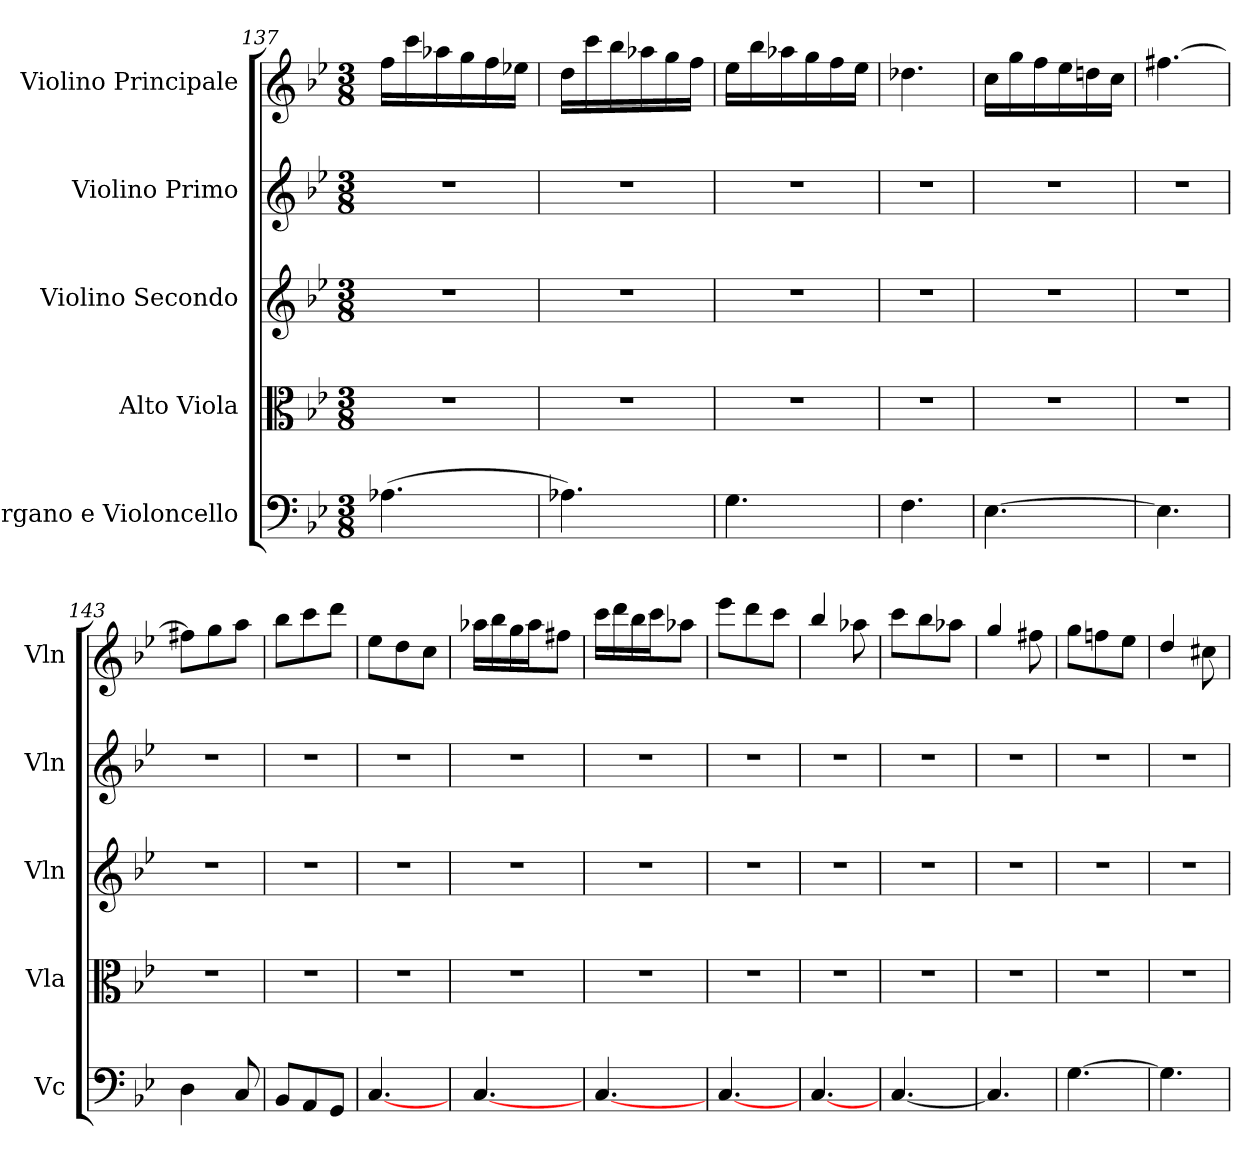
**kern	**kern	**kern	**kern	**kern
*part5	*part4	*part3	*part2	*part1
*staff5	*staff4	*staff3	*staff2	*staff1
*I"Organo e Violoncello	*I"Alto Viola	*I"Violino Secondo	*I"Violino Primo	*I"Violino Principale
*I'Vc	*I'Vla	*I'Vln	*I'Vln	*I'Vln
*clefF4	*clefC3	*clefG2	*clefG2	*clefG2
*k[b-e-]	*k[b-e-]	*k[b-e-]	*k[b-e-]	*k[b-e-]
*M3/8	*M3/8	*M3/8	*M3/8	*M3/8
=137	=137	=137	=137	=137
[4.A-X\	4.r	4.r	4.r	16ff\LL
.	.	.	.	16ccc\
.	.	.	.	16aa-X\
.	.	.	.	16gg\
.	.	.	.	16ff\
.	.	.	.	16ee-X\JJ
=138	=138	=138	=138	=138
4.A-X\]	4.r	4.r	4.r	16dd\LL
.	.	.	.	16ccc\
.	.	.	.	16bb-\
.	.	.	.	16aa-X\
.	.	.	.	16gg\
.	.	.	.	16ff\JJ
=139	=139	=139	=139	=139
4.G\	4.r	4.r	4.r	16ee-\LL
.	.	.	.	16bb-\
.	.	.	.	16aa-X\
.	.	.	.	16gg\
.	.	.	.	16ff\
.	.	.	.	16ee-\JJ
=140	=140	=140	=140	=140
4.F\	4.r	4.r	4.r	4.dd-X\
=141	=141	=141	=141	=141
[4.E-\	4.r	4.r	4.r	16cc\LL
.	.	.	.	16gg\
.	.	.	.	16ff\
.	.	.	.	16ee-\
.	.	.	.	16ddn\
.	.	.	.	16cc\JJ
=142	=142	=142	=142	=142
4.E-\]	4.r	4.r	4.r	[4.ff#X\
=143	=143	=143	=143	=143
4D\	4.r	4.r	4.r	8ff#X\L]
.	.	.	.	8gg\
8C/	.	.	.	8aa\J
=144	=144	=144	=144	=144
8BB-/L	4.r	4.r	4.r	8bb-\L
8AA/	.	.	.	8ccc\
8GG/J	.	.	.	8ddd\J
=145	=145	=145	=145	=145
[4.C/	4.r	4.r	4.r	8ee-\L
.	.	.	.	8dd\
.	.	.	.	8cc\J
=146	=146	=146	=146	=146
[4.C/	4.r	4.r	4.r	16aa-X\LL
.	.	.	.	16bb-\
.	.	.	.	16gg\
.	.	.	.	16aa-\J
.	.	.	.	8ff#X\J
=147	=147	=147	=147	=147
[4.C/	4.r	4.r	4.r	16ccc\LL
.	.	.	.	16ddd\
.	.	.	.	16bb-\
.	.	.	.	16ccc\J
.	.	.	.	8aa-X\J
=148	=148	=148	=148	=148
[4.C/	4.r	4.r	4.r	8eee-\L
.	.	.	.	8ddd\
.	.	.	.	8ccc\J
=149	=149	=149	=149	=149
[4.C/	4.r	4.r	4.r	4bb-/
.	.	.	.	8aa-X\
=150	=150	=150	=150	=150
[4.C/	4.r	4.r	4.r	8ccc\L
.	.	.	.	8bb-\
.	.	.	.	8aa-X\J
=151	=151	=151	=151	=151
4.C/]	4.r	4.r	4.r	4gg/
.	.	.	.	8ff#X\
=152	=152	=152	=152	=152
[4.G\	4.r	4.r	4.r	8gg\L
.	.	.	.	8ffn\
.	.	.	.	8ee-\J
=153	=153	=153	=153	=153
4.G\]	4.r	4.r	4.r	4dd/
.	.	.	.	8cc#X\
=	=	=	=	=
*-	*-	*-	*-	*-
